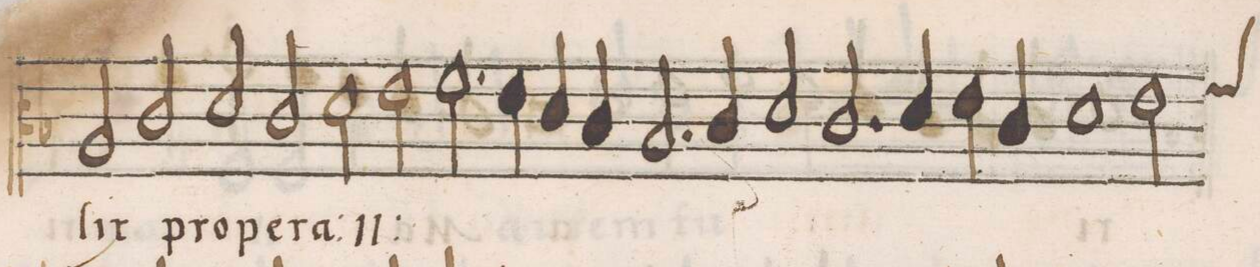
**kern	**text	**text
*I"CANTVS	*	*
*clefC3	*	*
*k[b-]	*	*
*met(C.)	*	*
*M6/2	*	*
2A/	-lix	.
2c/	pro-	.
2d/	-pe-	.
=87-	=87-	=87-
2c/	-ra	.
*	*ij	*
2d\	in	.
2e\	.	.
2.f\	fe-	.
4e\	.	.
4d/	.	.
4c/	.	.
=88-	=88-	=88-
2.B-/	-lix	.
4c/	.	.
2d/	.	.
2.c/	pro-	.
4d/	.	.
4e\	.	.
4c/	.	.
=89-	=89-	=89-
1d	-pe-	.
*custos:f	*	*
2e\	.	.
*-	*-	*-
